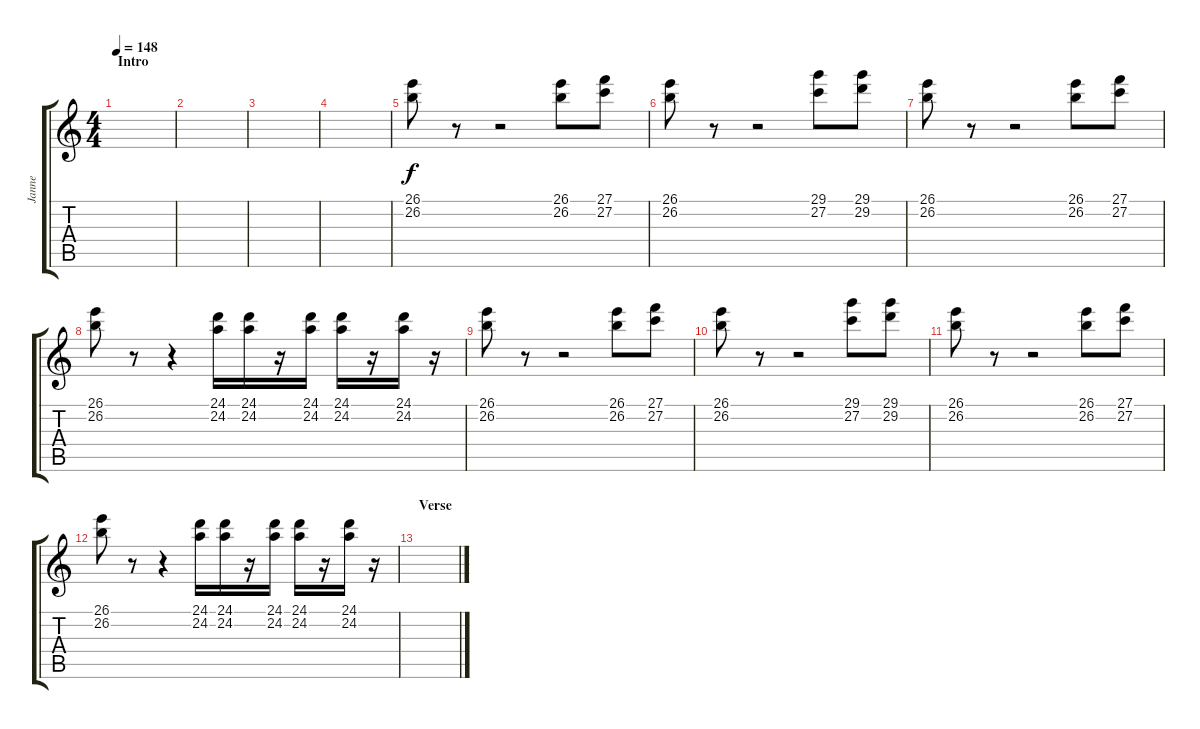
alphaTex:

\track ("Janne" "Janne") {instrument stringensemble1}
\staff {score tabs}
\tuning (D4 A3 F3 C3 G2 D2) {hide}
\ts (4 4)
\section ("" "Intro")
\tempo 148
\tempo 150
\tempo 148
\clef g2
\ks c
|
|
|
|
(26.1 26.2).8 r.8 r.2 (26.1 26.2).8 (27.1 27.2).8 |
(26.1 26.2).8 r.8 r.2 (29.1 27.2).8 (29.1 29.2).8 |
(26.1 26.2).8 r.8 r.2 (26.1 26.2).8 (27.1 27.2).8 |
(26.1 26.2).8 r.8 r.4 (24.1 24.2).16 (24.1 24.2).16 r.16 (24.1 24.2).16 (24.1 24.2).16 r.16 (24.1 24.2).16 r.16 |
(26.1 26.2).8 r.8 r.2 (26.1 26.2).8 (27.1 27.2).8 |
(26.1 26.2).8 r.8 r.2 (29.1 27.2).8 (29.1 29.2).8 |
(26.1 26.2).8 r.8 r.2 (26.1 26.2).8 (27.1 27.2).8 |
(26.1 26.2).8 r.8 r.4 (24.1 24.2).16 (24.1 24.2).16 r.16 (24.1 24.2).16 (24.1 24.2).16 r.16 (24.1 24.2).16 r.16 |
\section ("" "Verse")
